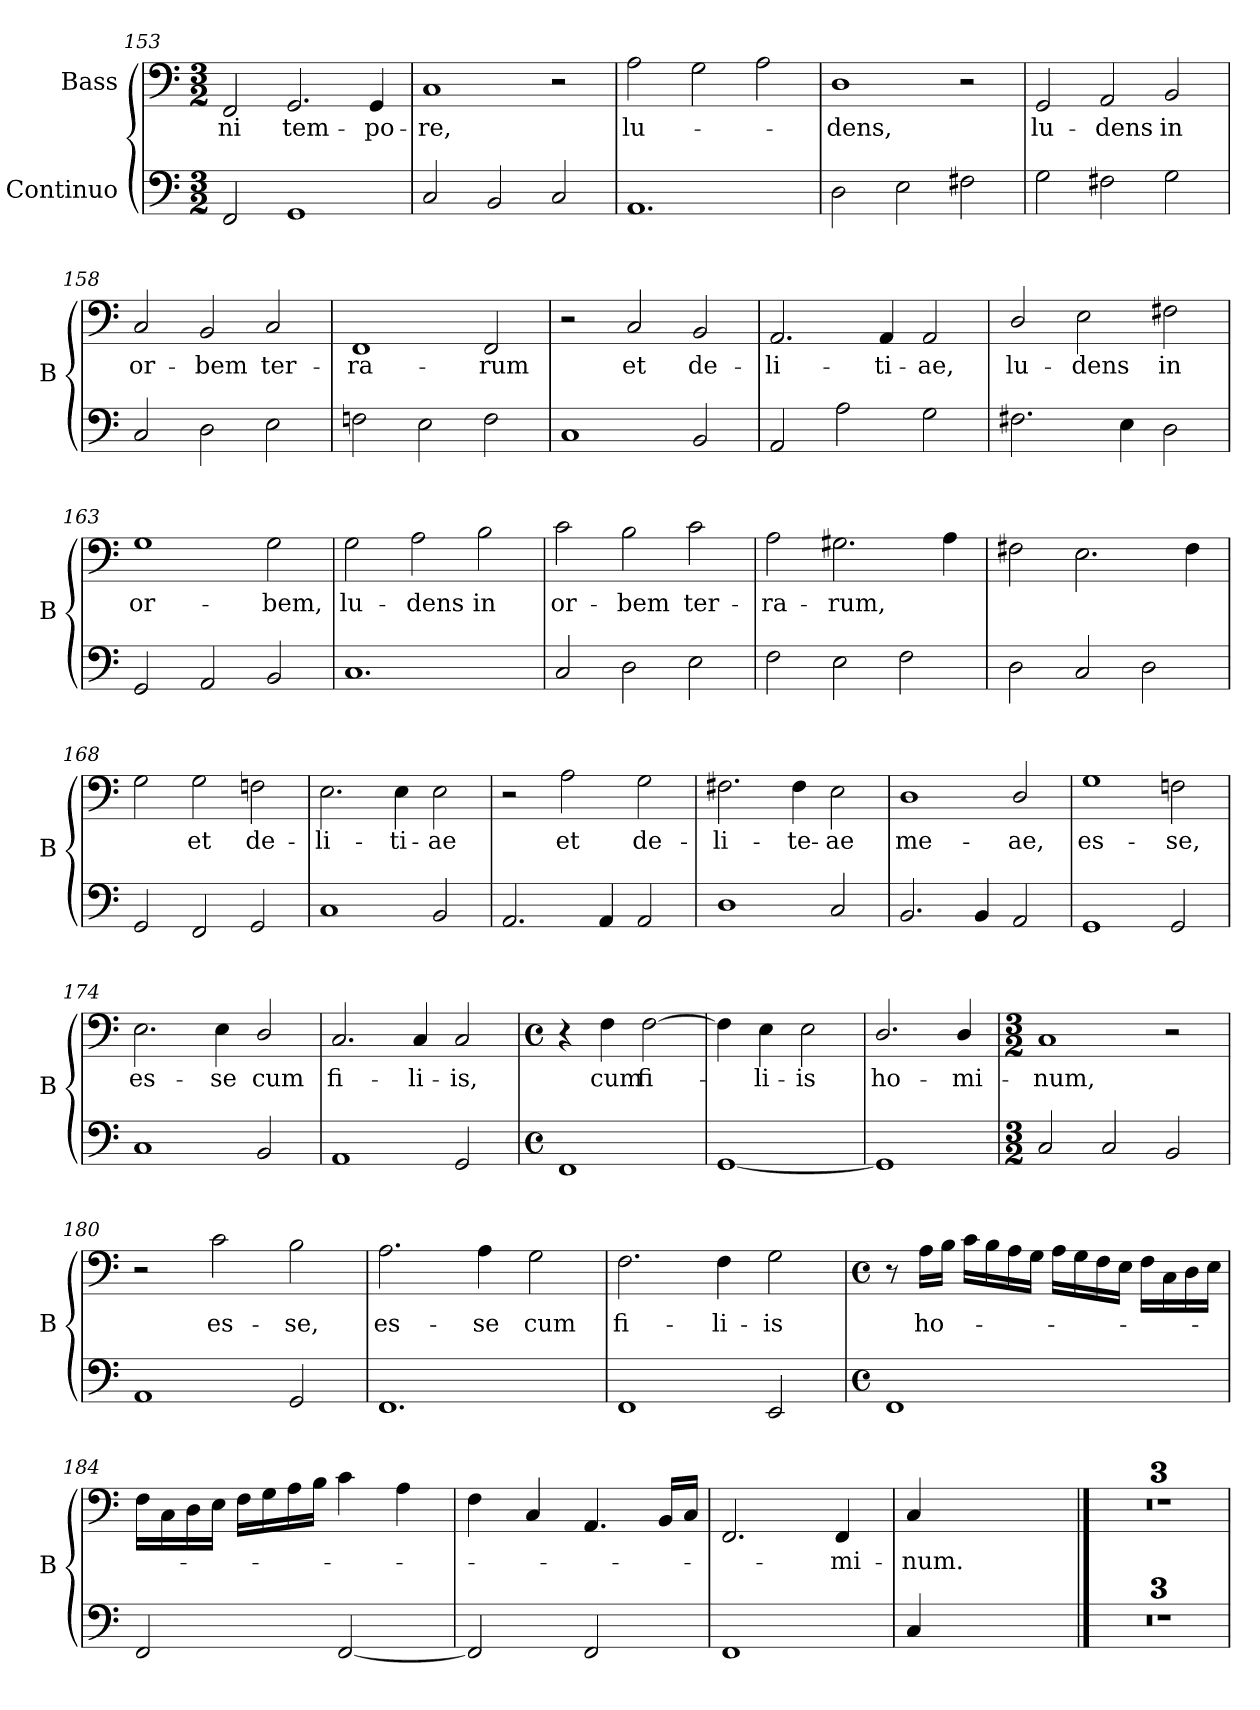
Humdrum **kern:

**kern	**kern	**text
*part2	*part1	*part1
*staff2	*staff1	*staff1
*I"Continuo	*I"Bass	*
*	*I'B	*
*clefF4	*clefF4	*
*k[]	*k[]	*
*M3/2	*M3/2	*
=153	=153	=153
!	!	!LO:LY:b
2FF/	2FF/	-ni
!	!	!LO:LY:b
1GG	2.GG/	tem-
!	!	!LO:LY:b
.	4GG/	-po-
!!LO:LB:g=z
=154	=154	=154
!	!	!LO:LY:b
2C/	1C	-re,
2BB/	.	.
2C/	2r	.
=155	=155	=155
!	!	!LO:LY:b
1.AA	2A\	lu-
.	2G\	.
.	2A\	.
=156	=156	=156
!	!	!LO:LY:b
2D\	1D	-dens,
2E\	.	.
2F#X\	2r	.
=157	=157	=157
!	!	!LO:LY:b
2G\	2GG/	lu-
!	!	!LO:LY:b
2F#X\	2AA/	-dens
!	!	!LO:LY:b
2G\	2BB/	in
=158	=158	=158
!	!	!LO:LY:b
2C/	2C/	or-
!	!	!LO:LY:b
2D\	2BB/	-bem
!	!	!LO:LY:b
2E\	2C/	ter-
=159	=159	=159
!	!	!LO:LY:b
2Fn\	1FF	-ra-
2E\	.	.
!	!	!LO:LY:b
2F\	2FF/	-rum
!!LO:LB:g=z
=160	=160	=160
1C	2r	.
!	!	!LO:LY:b
.	2C/	et
!	!	!LO:LY:b
2BB/	2BB/	de-
=161	=161	=161
!	!	!LO:LY:b
2AA/	2.AA/	-li-
2A\	.	.
!	!	!LO:LY:b
.	4AA/	-ti-
!	!	!LO:LY:b
2G\	2AA/	-ae,
=162	=162	=162
!	!	!LO:LY:b
2.F#X\	2D/	lu-
!	!	!LO:LY:b
.	2E\	-dens
4E\	.	.
!	!	!LO:LY:b
2D\	2F#X\	in
=163	=163	=163
!	!	!LO:LY:b
2GG/	1G	or-
2AA/	.	.
!	!	!LO:LY:b
2BB/	2G\	-bem,
=164	=164	=164
!	!	!LO:LY:b
1.C	2G\	lu-
!	!	!LO:LY:b
.	2A\	-dens
!	!	!LO:LY:b
.	2B\	in
!!LO:LB:g=z
=165	=165	=165
!	!	!LO:LY:b
2C/	2c\	or-
!	!	!LO:LY:b
2D\	2B\	-bem
!	!	!LO:LY:b
2E\	2c\	ter-
=166	=166	=166
!	!	!LO:LY:b
2F\	2A\	-ra-
!	!	!LO:LY:b
2E\	2.G#X\	-rum,
2F\	.	.
.	4A\	.
=167	=167	=167
2D\	2F#X\	.
2C/	2.E\	.
2D\	.	.
.	4F#\	.
=168	=168	=168
2GG/	2G\	.
!	!	!LO:LY:b
2FF/	2G\	et
!	!	!LO:LY:b
2GG/	2Fn\	de-
=169	=169	=169
!	!	!LO:LY:b
1C	2.E\	-li-
!	!	!LO:LY:b
.	4E\	-ti-
!	!	!LO:LY:b
2BB/	2E\	-ae
=170	=170	=170
2.AA/	2r	.
!	!	!LO:LY:b
.	2A\	et
4AA/	.	.
!	!	!LO:LY:b
2AA/	2G\	de-
!!LO:PB:g=z
=171	=171	=171
!	!	!LO:LY:b
1D	2.F#X\	-li-
!	!	!LO:LY:b
.	4F#\	-te-
!	!	!LO:LY:b
2C/	2E\	-ae
=172	=172	=172
!	!	!LO:LY:b
2.BB/	1D	me-
4BB/	.	.
!	!	!LO:LY:b
2AA/	2D/	-ae,
=173	=173	=173
!	!	!LO:LY:b
1GG	1G	es-
!	!	!LO:LY:b
2GG/	2Fn\	-se,
=174	=174	=174
!	!	!LO:LY:b
1C	2.E\	es-
!	!	!LO:LY:b
.	4E\	-se
!	!	!LO:LY:b
2BB/	2D/	cum
=175	=175	=175
!	!	!LO:LY:b
1AA	2.C/	fi-
!	!	!LO:LY:b
.	4C/	-li-
!	!	!LO:LY:b
2GG/	2C/	-is,
=176	=176	=176
*M4/4	*M4/4	*
*met(c)	*met(c)	*
1FF	4r	.
!	!	!LO:LY:b
.	4F\	cum
!	!	!LO:LY:b
.	[2F\	fi-
!!LO:LB:g=z
=177	=177	=177
[1GG	4F\]	.
!	!	!LO:LY:b
.	4E\	-li-
!	!	!LO:LY:b
.	2E\	-is
=178	=178	=178
!	!	!LO:LY:b
1GG]	2.D/	ho-
!	!	!LO:LY:b
.	4D/	-mi-
=179	=179	=179
*M3/2	*M3/2	*
!	!	!LO:LY:b
2C/	1C	-num,
2C/	.	.
2BB/	2r	.
=180	=180	=180
1AA	2r	.
!	!	!LO:LY:b
.	2c\	es-
!	!	!LO:LY:b
2GG/	2B\	-se,
=181	=181	=181
!	!	!LO:LY:b
1.FF	2.A\	es-
!	!	!LO:LY:b
.	4A\	-se
!	!	!LO:LY:b
.	2G\	cum
=182	=182	=182
!	!	!LO:LY:b
1FF	2.F\	fi-
!	!	!LO:LY:b
.	4F\	-li-
!	!	!LO:LY:b
2EE/	2G\	-is
!!LO:LB:g=z
=183	=183	=183
*M4/4	*M4/4	*
*met(c)	*met(c)	*
1FF	8r	.
!	!	!LO:LY:b
.	16A\LL	ho-
.	16B\JJ	.
.	16c\LL	.
.	16B\	.
.	16A\	.
.	16G\JJ	.
.	16A\LL	.
.	16G\	.
.	16F\	.
.	16E\JJ	.
.	16F\LL	.
.	16C\	.
.	16D\	.
.	16E\JJ	.
=184	=184	=184
2FF/	16F\LL	.
.	16C\	.
.	16D\	.
.	16E\JJ	.
.	16F\LL	.
.	16G\	.
.	16A\	.
.	16B\JJ	.
[2FF/	4c\	.
.	4A\	.
=185	=185	=185
2FF/]	4F\	.
.	4C/	.
2FF/	4.AA/	.
.	16BB/LL	.
.	16C/JJ	.
=186	=186	=186
1FF	2.FF/	.
!	!	!LO:LY:b
.	4FF/	-mi-
=187	=187	=187
!	!	!LO:LY:b
4C/	4C/	-num.
2.ryy	2.ryy	.
==188	==188	==188
1ryy	1ryy	.
=189	=189	=189
1ryy	1ryy	.
=190	=190	=190
1ryy	1ryy	.
=	=	=
*-	*-	*-
